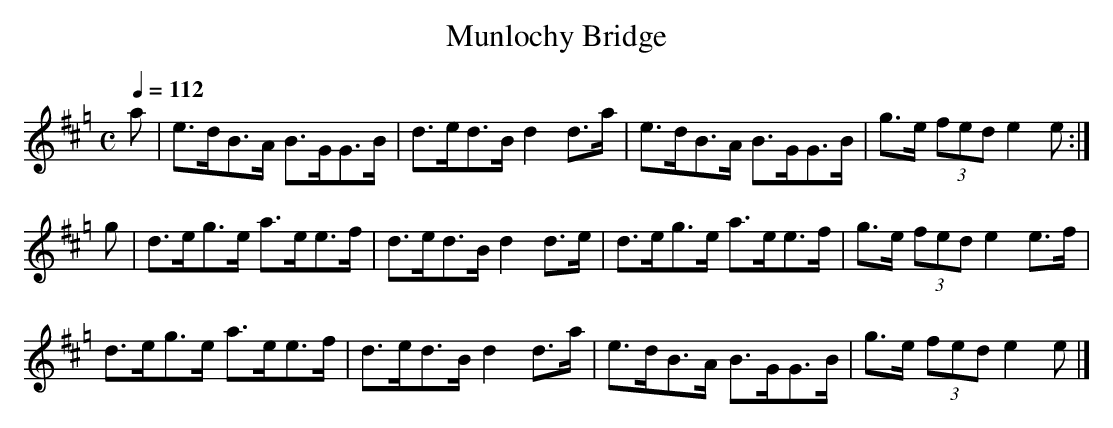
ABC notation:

X:1
T:Munlochy Bridge
M:C
L:1/8
Q:1/4=112
K:Hp
a|e>dB>A B>GG>B|d>ed>B d2d>a|e>dB>A B>GG>B|g>e (3fed e2e :|
g|d>eg>e a>ee>f|d>ed>B d2d>e|d>eg>e a>ee>f|g>e (3fed e2e>f|
  d>eg>e a>ee>f|d>ed>B d2d>a|e>dB>A B>GG>B|g>e (3fed e2e |]
